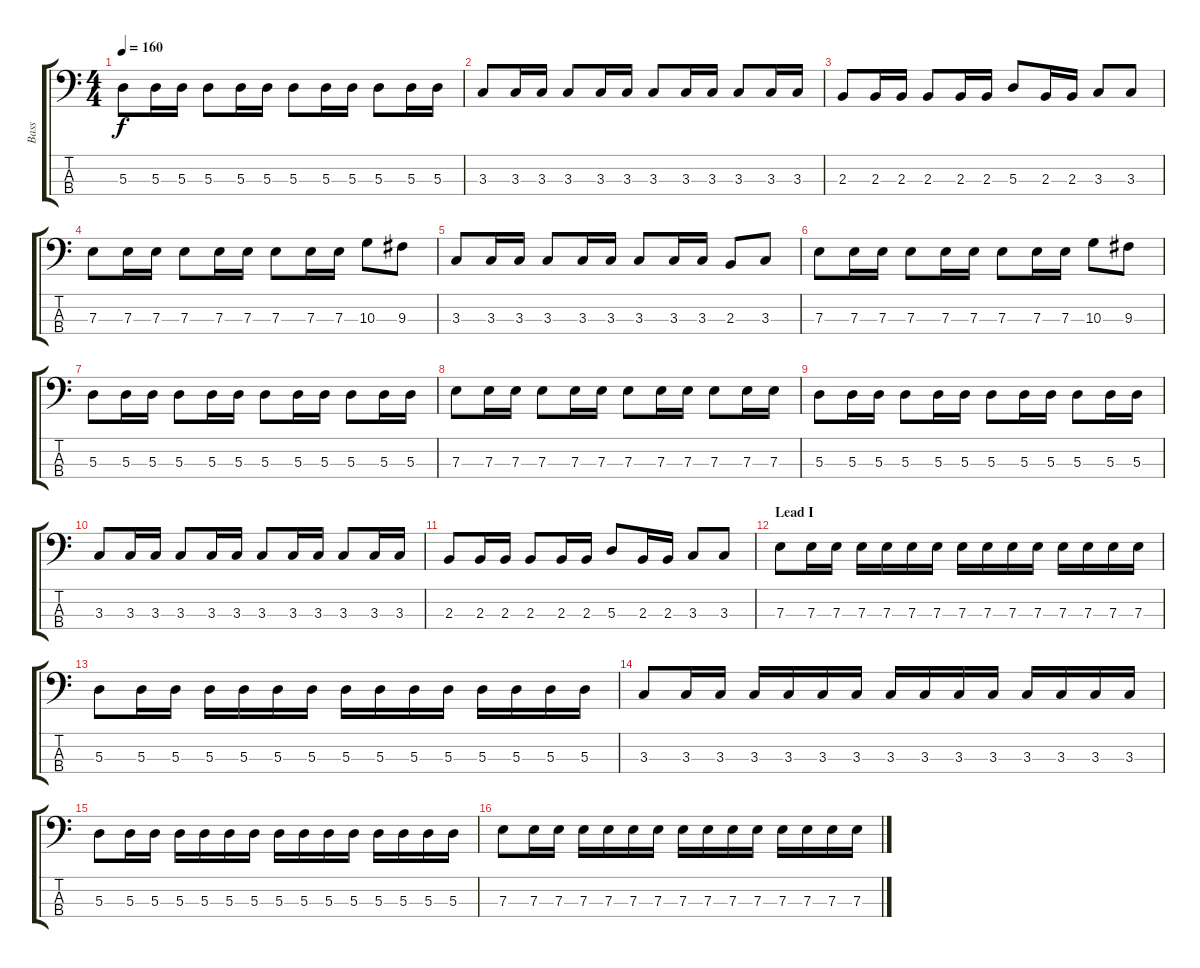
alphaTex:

\track ("Bass" "Bass") {instrument electricbasspick}
\staff {score tabs}
\tuning (G2 D2 A1 E1) {hide}
\ts (4 4)
\tempo 160
\clef f4
\ks c
5.3.8{dy f} 5.3.16 5.3.16 5.3.8 5.3.16 5.3.16 5.3.8 5.3.16 5.3.16 5.3.8 5.3.16 5.3.16 |
3.3.8 3.3.16 3.3.16 3.3.8 3.3.16 3.3.16 3.3.8 3.3.16 3.3.16 3.3.8 3.3.16 3.3.16 |
2.3.8 2.3.16 2.3.16 2.3.8 2.3.16 2.3.16 5.3.8 2.3.16 2.3.16 3.3.8 3.3.8 |
7.3.8 7.3.16 7.3.16 7.3.8 7.3.16 7.3.16 7.3.8 7.3.16 7.3.16 10.3.8 9.3.8 |
3.3.8 3.3.16 3.3.16 3.3.8 3.3.16 3.3.16 3.3.8 3.3.16 3.3.16 2.3.8 3.3.8 |
7.3.8 7.3.16 7.3.16 7.3.8 7.3.16 7.3.16 7.3.8 7.3.16 7.3.16 10.3.8 9.3.8 |
5.3.8 5.3.16 5.3.16 5.3.8 5.3.16 5.3.16 5.3.8 5.3.16 5.3.16 5.3.8 5.3.16 5.3.16 |
7.3.8 7.3.16 7.3.16 7.3.8 7.3.16 7.3.16 7.3.8 7.3.16 7.3.16 7.3.8 7.3.16 7.3.16 |
5.3.8 5.3.16 5.3.16 5.3.8 5.3.16 5.3.16 5.3.8 5.3.16 5.3.16 5.3.8 5.3.16 5.3.16 |
3.3.8 3.3.16 3.3.16 3.3.8 3.3.16 3.3.16 3.3.8 3.3.16 3.3.16 3.3.8 3.3.16 3.3.16 |
2.3.8 2.3.16 2.3.16 2.3.8 2.3.16 2.3.16 5.3.8 2.3.16 2.3.16 3.3.8 3.3.8 |
\section ("" "Lead I")
7.3.8 7.3.16 7.3.16 7.3.16 7.3.16 7.3.16 7.3.16 7.3.16 7.3.16 7.3.16 7.3.16 7.3.16 7.3.16 7.3.16 7.3.16 |
5.3.8 5.3.16 5.3.16 5.3.16 5.3.16 5.3.16 5.3.16 5.3.16 5.3.16 5.3.16 5.3.16 5.3.16 5.3.16 5.3.16 5.3.16 |
3.3.8 3.3.16 3.3.16 3.3.16 3.3.16 3.3.16 3.3.16 3.3.16 3.3.16 3.3.16 3.3.16 3.3.16 3.3.16 3.3.16 3.3.16 |
5.3.8 5.3.16 5.3.16 5.3.16 5.3.16 5.3.16 5.3.16 5.3.16 5.3.16 5.3.16 5.3.16 5.3.16 5.3.16 5.3.16 5.3.16 |
7.3.8 7.3.16 7.3.16 7.3.16 7.3.16 7.3.16 7.3.16 7.3.16 7.3.16 7.3.16 7.3.16 7.3.16 7.3.16 7.3.16 7.3.16
